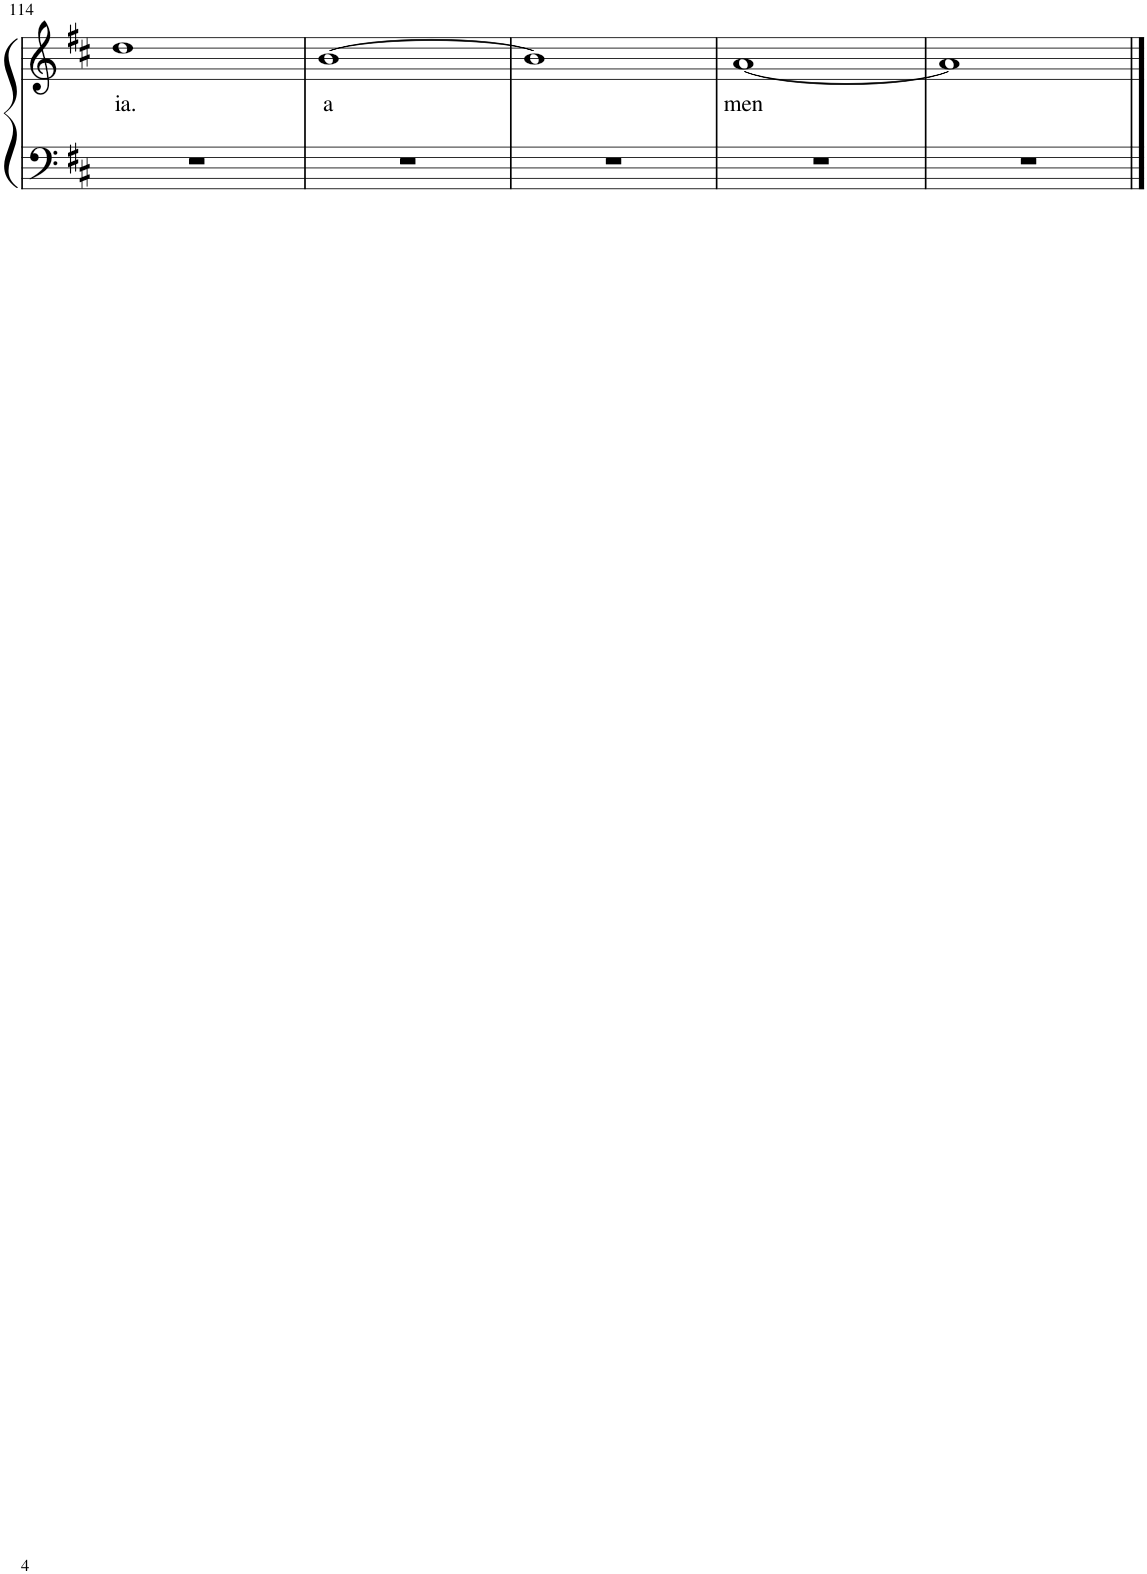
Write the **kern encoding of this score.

**kern	**kern	**text
*part1	*part1	*part1
*staff2	*staff1	*staff1
*I"Piano	*	*
*I'Pno.	*	*
!!LO:PB:g=z
*clefF4	*clefG2	*
*k[f#c#]	*k[f#c#]	*
*M4/4	*M4/4	*
*met(c)	*met(c)	*
=114	=114	=114
!	!	!LO:LY:b
1r	1dd	ia.
=115	=115	=115
!	!	!LO:LY:b
1r	[1b	a
=116	=116	=116
1r	1b]	.
=117	=117	=117
!	!	!LO:LY:b
1r	[1a	men
=118	=118	=118
1r	1a]	.
==	==	==
*-	*-	*-
